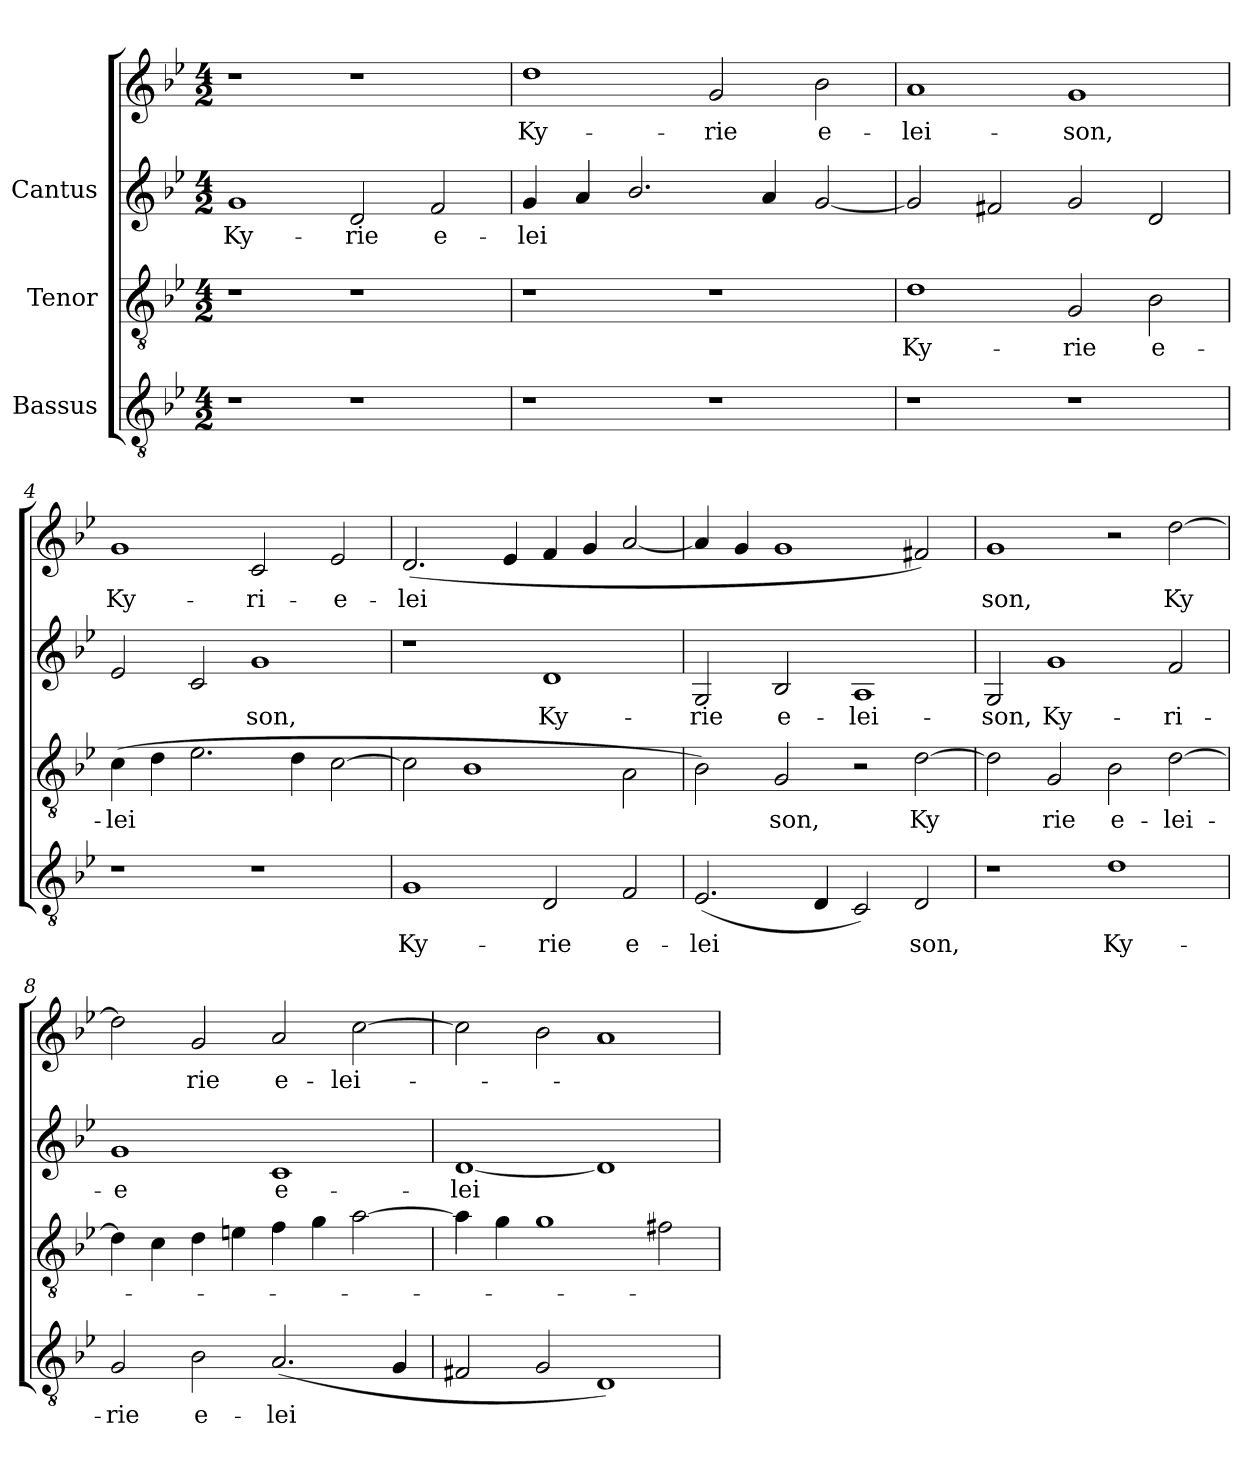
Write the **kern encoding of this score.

**kern	**text	**kern	**text	**kern	**text	**kern	**text
*part3	*part3	*part2	*part2	*part1	*part1	*part1	*part1
*staff4	*staff4	*staff3	*staff3	*staff2	*staff2	*staff1	*staff1
*I"Bassus	*	*I"Tenor	*	*I"Cantus	*	*	*
!!LO:PB:g=z
*stria5	*	*stria5	*	*stria5	*	*stria5	*
*clefGv2	*	*clefGv2	*	*clefG2	*	*clefG2	*
*k[b-e-]	*	*k[b-e-]	*	*k[b-e-]	*	*k[b-e-]	*
*B-:	*	*B-:	*	*B-:	*	*B-:	*
*M4/2	*	*M4/2	*	*M4/2	*	*M4/2	*
=1	=1	=1	=1	=1	=1	=1	=1
!	!	!	!	!	!LO:LY:b:cj	!	!
1r	.	1r	.	1g	Ky-	1r	.
!	!	!	!	!	!LO:LY:b:cj	!	!
1r	.	1r	.	2d/	-rie	1r	.
!	!	!	!	!	!LO:LY:b:cj	!	!
.	.	.	.	2f/	e-	.	.
=2	=2	=2	=2	=2	=2	=2	=2
!	!	!	!	!	!LO:LY:b:cj	!	!LO:LY:b
1r	.	1r	.	4g/	-lei-	1dd	-Ky-
!	!	!	!	!	!LO:LY:b:cj	!	!
.	.	.	.	4a/	--	.	.
!	!	!	!	!	!LO:LY:b:cj	!	!
.	.	.	.	2.b-/	--	.	.
!	!	!	!	!	!	!	!LO:LY:b
1r	.	1r	.	.	.	2g/	-rie
!	!	!	!	!	!LO:LY:b:cj	!	!
.	.	.	.	4a/	--	.	.
!	!	!	!	!	!LO:LY:b:cj	!	!LO:LY:b
.	.	.	.	[<2g/	--	2b-\	e-
=3	=3	=3	=3	=3	=3	=3	=3
!	!	!	!LO:LY:b:cj	!	!	!	!LO:LY:b
1r	.	1d	Ky-	2g/]	.	1a	-lei-
.	.	.	.	2f#X/	.	.	.
!	!	!	!LO:LY:b:cj	!	!	!	!LO:LY:b
1r	.	2G/	-rie	2g/	.	1g	-son,
!	!	!	!LO:LY:b:cj	!	!	!	!
.	.	2B-\	e-	2d/	.	.	.
=4	=4	=4	=4	=4	=4	=4	=4
!	!	!	!LO:LY:b:cj	!	!LO:LY:b:cj	!	!LO:LY:b
1r	.	(>4c\	-lei-	2e-/	-	1g	Ky-
!	!	!	!LO:LY:b:cj	!	!	!	!
.	.	4d\	--	.	.	.	.
!	!	!	!LO:LY:b:cj	!	!LO:LY:b:cj	!	!
.	.	2.e-\	--	2c/	.	.	.
!	!	!	!	!	!LO:LY:b:cj	!	!LO:LY:b
1r	.	.	.	1g	son,	2c/	-ri-
!	!	!	!LO:LY:b:cj	!	!	!	!
.	.	4d\	--	.	.	.	.
!	!	!	!LO:LY:b:cj	!	!	!	!LO:LY:b
.	.	[>2c\	--	.	.	2e-/	-e-
!!LO:LB:g=z
=5	=5	=5	=5	=5	=5	=5	=5
!	!LO:LY:b:cj	!	!	!	!	!	!LO:LY:b
1G	Ky-	2c\]	.	1r	.	(<2.d/	lei-
.	.	1B-	.	.	.	.	.
!	!	!	!	!	!	!	!LO:LY:b
.	.	.	.	.	.	4e-/	--
!	!LO:LY:b:cj	!	!	!	!LO:LY:b:cj	!	!LO:LY:b
2D/	-rie	.	.	1d	-Ky-	4f/	--
!	!	!	!	!	!	!	!LO:LY:b
.	.	.	.	.	.	4g/	--
!	!LO:LY:b:cj	!	!	!	!	!	!LO:LY:b
2F/	e-	2A\	.	.	.	[<2a/	--
=6	=6	=6	=6	=6	=6	=6	=6
!	!LO:LY:b:cj	!	!LO:LY:b:cj	!	!LO:LY:b:cj	!	!
(<2.E-/	-lei-	2B-\)	-	2G/	-rie	4a/]	.
.	.	.	.	.	.	4g/	.
!	!	!	!LO:LY:b:cj	!	!LO:LY:b:cj	!	!
.	.	2G/	son,	2B-/	e-	1g	.
!	!LO:LY:b:cj	!	!	!	!	!	!
4D/	-	.	.	.	.	.	.
!	!LO:LY:b:cj	!	!	!	!LO:LY:b:cj	!	!
2C/)	.	2r	.	1A	-lei-	.	.
!	!LO:LY:b:cj	!	!LO:LY:b:cj	!	!	!	!
2D/	son,	[>2d\	Ky-	.	.	2f#X/)	.
=7	=7	=7	=7	=7	=7	=7	=7
!	!	!	!LO:LY:b:cj	!	!LO:LY:b:cj	!	!LO:LY:b
1r	.	2d\]	-	2G/	-son,	1g	-son,
!	!	!	!LO:LY:b:cj	!	!LO:LY:b:cj	!	!
.	.	2G/	rie	1g	Ky-	.	.
!	!LO:LY:b:cj	!	!LO:LY:b:cj	!	!	!	!
1d	Ky-	2B-\	e-	.	.	2r	.
!	!	!	!LO:LY:b:cj	!	!LO:LY:b:cj	!	!LO:LY:b
.	.	[>2d\	-lei-	2f/	-ri-	[>2dd\	Ky-
=8	=8	=8	=8	=8	=8	=8	=8
!	!LO:LY:b:cj	!	!	!	!LO:LY:b:cj	!	!LO:LY:b
2G/	-rie	4d\]	.	1g	-e	2dd\]	-
.	.	4c\	.	.	.	.	.
!	!LO:LY:b:cj	!	!	!	!	!	!LO:LY:b
2B-\	e-	4d\	.	.	.	2g/	rie
.	.	4en\	.	.	.	.	.
!	!LO:LY:b:cj	!	!	!	!LO:LY:b:cj	!	!LO:LY:b
(<2.A/	-lei-	4f\	.	1c	e-	2a/	e-
.	.	4g\	.	.	.	.	.
!	!	!	!	!	!	!	!LO:LY:b
.	.	[>2a\	.	.	.	[>2cc\	-lei-
!	!LO:LY:b:cj	!	!	!	!	!	!
4G/	--	.	.	.	.	.	.
!!LO:LB:g=z
=9	=9	=9	=9	=9	=9	=9	=9
!	!	!	!	!	!LO:LY:b:cj	!	!
2F#X/	.	4a\]	.	[<1d	-lei-	2cc\]	.
.	.	4g\	.	.	.	.	.
2G/	.	1g	.	.	.	2b-\	.
!	!	!	!	!	!LO:LY:b:cj	!	!
1D)	.	.	.	1d]	--	1a	.
.	.	2f#X\	.	.	.	.	.
=	=	=	=	=	=	=	=
*-	*-	*-	*-	*-	*-	*-	*-
